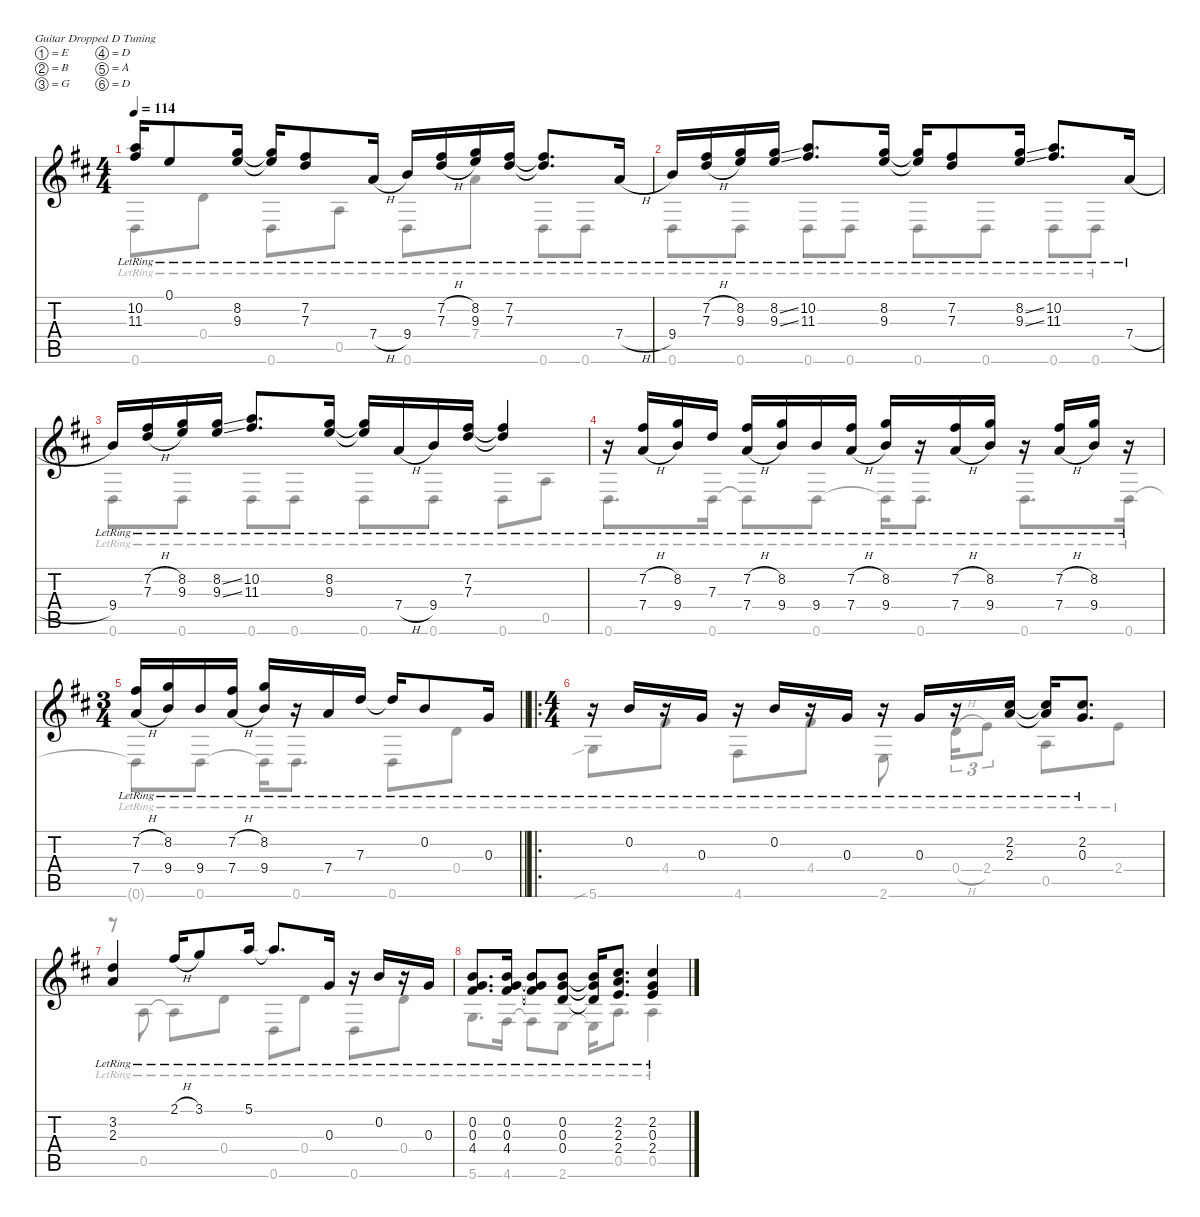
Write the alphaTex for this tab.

\defaultSystemsLayout 4
\hideDynamics
\bracketExtendMode nobrackets
\singleTrackTrackNamePolicy hidden
\multiTrackTrackNamePolicy hidden
\otherSystemsTrackNameOrientation horizontal
\track ("Acoustic guitar" "s.guit.") {instrument acousticguitarsteel}
\staff {score tabs}
\tuning (E4 B3 G3 D3 A2 D2)
\voice
\ts (4 4)
\tempo 114
\clef g2
\ks d
(10.2{lr acc forcenatural} 11.3{lr acc #}).16{dy mf beam Up} 0.1{lr acc forcenatural}.8{beam Up} (8.2{lr acc forcenatural} 9.3{lr acc forcenatural}).16{beam Up} (8.2{lr t acc forcenatural} 9.3{lr t acc forcenatural}).16{beam Up} (7.2{lr acc #} 7.3{lr acc forcenatural}).8{beam Up} 7.4{h lr acc forcenatural}.16{beam Up} 9.4{lr acc forcenatural}.16{beam Up} (7.2{h lr acc #} 7.3{h lr acc forcenatural}).16{beam Up} (8.2{lr acc forcenatural} 9.3{lr acc forcenatural}).16{beam Up} (7.2{lr acc #} 7.3{lr acc forcenatural}).16{beam Up} (7.2{lr t acc #} 7.3{lr t acc forcenatural}).8{d beam Up} 7.4{h lr acc forcenatural}.16{beam Up} |
9.4{lr acc forcenatural}.16{beam Up} (7.2{h lr acc #} 7.3{h lr acc forcenatural}).16{beam Up} (8.2{lr acc forcenatural} 9.3{lr acc forcenatural}).16{beam Up} (8.2{ss lr acc forcenatural} 9.3{ss lr acc forcenatural}).16{beam Up} (10.2{lr acc forcenatural} 11.3{lr acc #}).8{d beam Up} (8.2{lr acc forcenatural} 9.3{lr acc forcenatural}).16{beam Up} (8.2{lr t acc forcenatural} 9.3{lr t acc forcenatural}).16{beam Up} (7.2{lr acc #} 7.3{lr acc forcenatural}).8{beam Up} (8.2{ss lr acc forcenatural} 9.3{ss lr acc forcenatural}).16{beam Up} (10.2{lr acc forcenatural} 11.3{lr acc #}).8{d beam Up} 7.4{h lr acc forcenatural}.16{beam Up} |
9.4{lr acc forcenatural}.16{beam Up} (7.2{h lr acc #} 7.3{h lr acc forcenatural}).16{beam Up} (8.2{lr acc forcenatural} 9.3{lr acc forcenatural}).16{beam Up} (8.2{ss lr acc forcenatural} 9.3{ss lr acc forcenatural}).16{beam Up} (10.2{lr acc forcenatural} 11.3{lr acc #}).8{d beam Up} (8.2{lr acc forcenatural} 9.3{lr acc forcenatural}).16{beam Up} (8.2{lr t acc forcenatural} 9.3{lr t acc forcenatural}).16{beam Up} 7.4{h lr acc forcenatural}.16{beam Up} 9.4{lr acc forcenatural}.16{beam Up} (7.2{lr acc #} 7.3{lr acc forcenatural}).16{beam Up} (7.2{lr t acc #} 7.3{lr t acc forcenatural}).4{beam Up} |
r.16{beam Up} (7.2{h lr acc #} 7.4{h lr acc forcenatural}).16{beam Up} (8.2{lr acc forcenatural} 9.4{lr acc forcenatural}).16{beam Up} 7.3{lr acc forcenatural}.16{beam Up} (7.2{h lr acc #} 7.4{h lr acc forcenatural}).16{beam Up} (8.2{lr acc forcenatural} 9.4{lr acc forcenatural}).16{beam Up} 9.4{lr acc forcenatural}.16{beam Up} (7.2{h lr acc #} 7.4{h lr acc forcenatural}).16{beam Up} (8.2{lr acc forcenatural} 9.4{lr acc forcenatural}).16{beam Up} r.16{beam Up} (7.2{h lr acc #} 7.4{h lr acc forcenatural}).16{beam Up} (8.2{lr acc forcenatural} 9.4{lr acc forcenatural}).16{beam Up} r.16{beam Up} (7.2{h lr acc #} 7.4{h lr acc forcenatural}).16{beam Up} (8.2{lr acc forcenatural} 9.4{lr acc forcenatural}).16{beam Up} r.16{beam Up} |
\ts (3 4)
\beaming (8 2 2 2 2)
\barLineRight lightlight
(7.2{h lr acc #} 7.4{h lr acc forcenatural}).16{beam Up} (8.2{lr acc forcenatural} 9.4{lr acc forcenatural}).16{beam Up} 9.4{lr acc forcenatural}.16{beam Up} (7.2{h lr acc #} 7.4{h lr acc forcenatural}).16{beam Up} (8.2{lr acc forcenatural} 9.4{lr acc forcenatural}).16{beam Up} r.16{beam Up} 7.4{lr acc forcenatural}.16{beam Up} 7.3{lr acc forcenatural}.16{beam Up} 7.3{lr t acc forcenatural}.16{beam Up} 0.2{lr acc forcenatural}.8{beam Up} 0.3{lr acc forcenatural}.16{beam Up} |
\ro
\ts (4 4)
\beaming (8 2 2 2 2)
r.16{beam Up} 0.2{lr acc forcenatural}.16{beam Up} r.16{beam Up} 0.3{lr acc forcenatural}.16{beam Up} r.16{beam Up} 0.2{lr acc forcenatural}.16{beam Up} r.16{beam Up} 0.3{lr acc forcenatural}.16{beam Up} r.16{beam Up} 0.3{lr acc forcenatural}.16{beam Up} r.16{beam Up} (2.2{lr acc #} 2.3{lr acc forcenatural}).16{beam Up} (2.2{lr t acc #} 2.3{lr t acc forcenatural}).16{beam Up} (2.2{lr acc #} 0.3{lr acc forcenatural}).8{d beam Up} |
(3.2{lr acc forcenatural} 2.3{lr acc forcenatural}).4{beam Up} 2.1{h lr acc #}.16{beam Up} 3.1{lr acc forcenatural}.8{beam Up} 5.1{lr acc forcenatural}.16{beam Up} 5.1{lr t acc forcenatural}.8{d beam Up} 0.3{lr acc forcenatural}.16{beam Up} r.16{beam Up} 0.2{lr acc forcenatural}.16{beam Up} r.16{beam Up} 0.3{lr acc forcenatural}.16{beam Up} |
(0.2{lr acc forcenatural} 0.3{lr acc forcenatural} 4.4{lr acc #}).8{d beam Up} (0.2{lr acc forcenatural} 0.3{lr acc forcenatural} 4.4{lr acc #}).16{beam Up} (0.2{lr t acc forcenatural} 0.3{lr t acc forcenatural} 4.4{lr t acc #}).8{beam Up} (0.2{lr acc forcenatural} 0.3{lr acc forcenatural} 0.4{lr acc forcenatural}).8{beam Up} (0.2{lr t acc forcenatural} 0.3{lr t acc forcenatural} 0.4{lr t acc forcenatural}).16{beam Up} (2.2{lr acc #} 2.3{lr acc forcenatural} 2.4{lr acc forcenatural}).8{d beam Up} (2.2{lr acc #} 0.3{lr acc forcenatural} 2.4{lr acc forcenatural}).4{beam Up}
\voice
\clef g2
\ottava regular
\simile none
\ks d
0.6{lr acc forcenatural}.8{dy mf beam Down} 0.4{lr acc forcenatural}.8{beam Down} 0.6{lr acc forcenatural}.8{beam Down} 0.5{lr acc forcenatural}.8{beam Down} 0.6{lr acc forcenatural}.8{beam Down} 7.4{lr acc forcenatural}.8{beam Down} 0.6{lr acc forcenatural}.8{beam Down} 0.6{lr acc forcenatural}.8{beam Down} |
0.6{lr acc forcenatural}.8{beam Down} 0.6{lr acc forcenatural}.8{beam Down} 0.6{lr acc forcenatural}.8{beam Down} 0.6{lr acc forcenatural}.8{beam Down} 0.6{lr acc forcenatural}.8{beam Down} 0.6{lr acc forcenatural}.8{beam Down} 0.6{lr acc forcenatural}.8{beam Down} 0.6{lr acc forcenatural}.8{beam Down} |
0.6{lr acc forcenatural}.8{beam Down} 0.6{lr acc forcenatural}.8{beam Down} 0.6{lr acc forcenatural}.8{beam Down} 0.6{lr acc forcenatural}.8{beam Down} 0.6{lr acc forcenatural}.8{beam Down} 0.6{lr acc forcenatural}.8{beam Down} 0.6{lr acc forcenatural}.8{beam Down} 0.5{lr acc forcenatural}.8{beam Down} |
0.6{lr acc forcenatural}.8{d beam Down} 0.6{lr acc forcenatural}.16{beam Down} 0.6{lr t acc forcenatural}.8{beam Down} 0.6{lr acc forcenatural}.8{beam Down} 0.6{lr t acc forcenatural}.16{beam Down} 0.6{lr acc forcenatural}.8{d beam Down} 0.6{lr acc forcenatural}.8{d beam Down} 0.6{lr acc forcenatural}.16{beam Down} |
\barLineRight lightlight
0.6{lr t acc forcenatural}.8{beam Down} 0.6{lr acc forcenatural}.8{beam Down} 0.6{lr t acc forcenatural}.16{beam Down} 0.6{lr acc forcenatural}.8{d beam Down} 0.6{lr acc forcenatural}.8{beam Down} 0.4{lr acc forcenatural}.8{beam Down} |
5.6{sib lr acc forcenatural}.8{beam Down} 4.4{lr acc #}.8{beam Down} 4.6{lr acc #}.8{beam Down} 4.4{lr acc #}.8{beam Down} 2.6{lr acc forcenatural}.8{beam Down} 0.4{h lr acc forcenatural}.16{tu (3 2) beam Down} 2.4{lr acc forcenatural}.8{tu (3 2) beam Down} 0.5{lr acc forcenatural}.8{beam Down} 2.4{lr acc forcenatural}.8{beam Down} |
r.8{beam Down} 0.5{lr acc forcenatural}.8{beam Down} 0.5{lr t acc forcenatural}.8{beam Down} 0.4{lr acc forcenatural}.8{beam Down} 0.6{lr acc forcenatural}.8{beam Down} 0.4{lr acc forcenatural}.8{beam Down} 0.6{lr acc forcenatural}.8{beam Down} 0.4{lr acc forcenatural}.8{beam Down} |
5.6{lr acc forcenatural}.8{d beam Down} 4.6{lr acc #}.16{beam Down} 4.6{lr t acc #}.8{beam Down} 2.6{lr acc forcenatural}.8{beam Down} 2.6{lr t acc forcenatural}.16{beam Down} 0.5{lr acc forcenatural}.8{d beam Down} 0.5{lr acc forcenatural}.4{beam Down}
